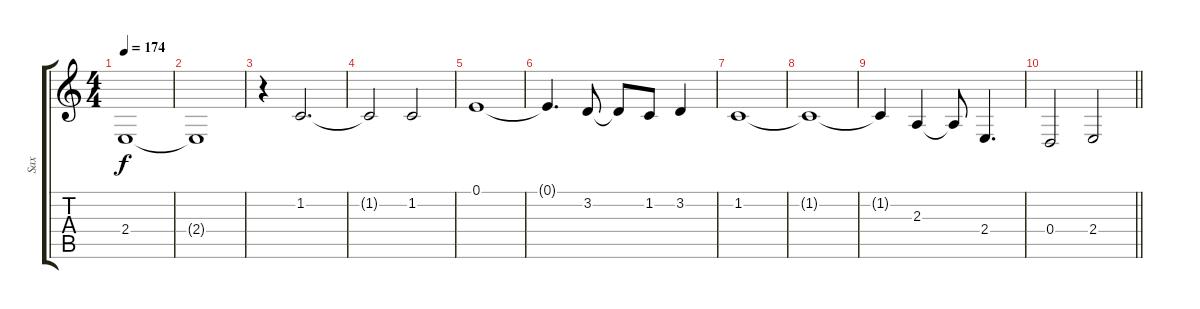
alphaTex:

\track ("Sax" "Sax") {instrument tenorsax}
\staff {score tabs}
\tuning (E4 B3 G3 D3 A2 E2) {hide}
\ts (4 4)
\tempo 174
\clef g2
\ks c
2.4{t}.1{dy f} |
2.4{t}.1 |
r.4 1.2.2{d} |
1.2{t}.2 1.2.2 |
0.1.1 |
0.1{t}.4{d} 3.2.8 3.2{t}.8 1.2.8 3.2.4 |
1.2.1 |
1.2{t}.1 |
1.2{t}.4 2.3.4 2.3{t}.8 2.4.4{d} |
\barLineRight lightlight
0.4.2 2.4.2
